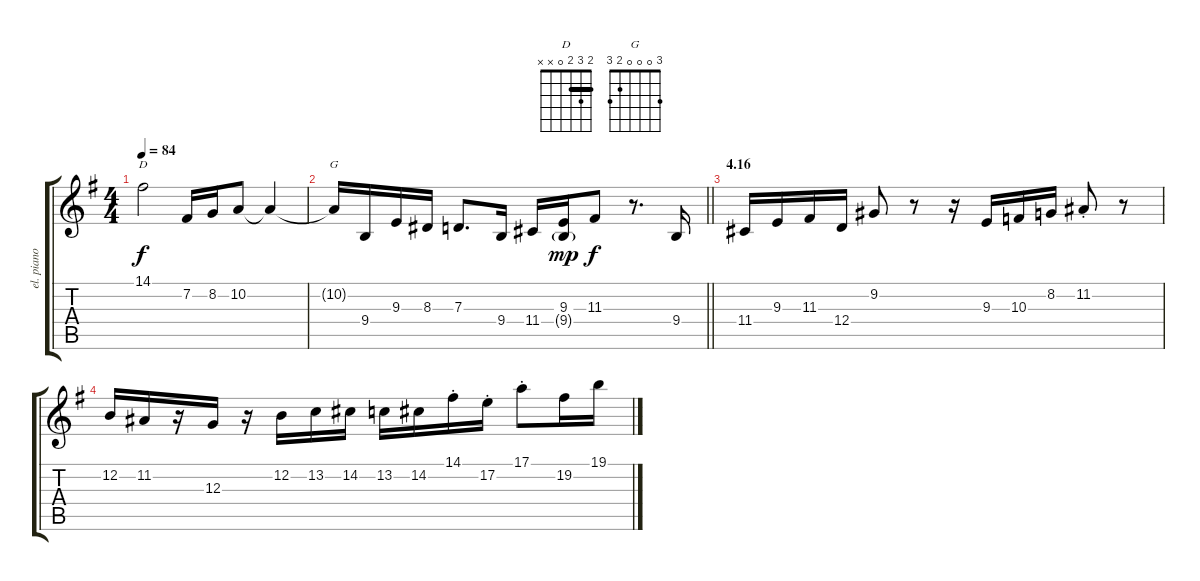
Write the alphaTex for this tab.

\track ("el. piano" "el. piano") {instrument electricpiano1}
\staff {score tabs}
\tuning (E4 B3 G3 D3 A2 E2) {hide}
\chord ("D" 2 3 2 0 x x) {barre 2}
\chord ("G" 3 0 0 0 2 3)
\ts (4 4)
\tempo 84
\clef g2
\ks g
14.1{t}.2{ch "D" dy f} 7.2.16 8.2.16 10.2.8 10.2{t}.4 |
\barLineRight lightlight
10.2{t}.16{ch "G"} 9.4.16 9.3.16 8.3.16 7.3.8{d} 9.4.16 11.4.16 (9.3 9.4{g}).16{dy mp} 11.3.8{dy f} r.8{d} 9.4.16 |
\section ("" "4.16")
11.4.16 9.3.16 11.3.16 12.4.16 9.2.8 r.8 r.16 9.3.16 10.3.16 8.2.16 11.2{st}.8 r.8 |
12.2.16 11.2.16 r.16 12.3.16 r.16 12.2.16 13.2.16 14.2.16 13.2.16 14.2.16 14.1{st}.16 17.2{st}.16 17.1{st}.8 19.2.16 19.1.16
